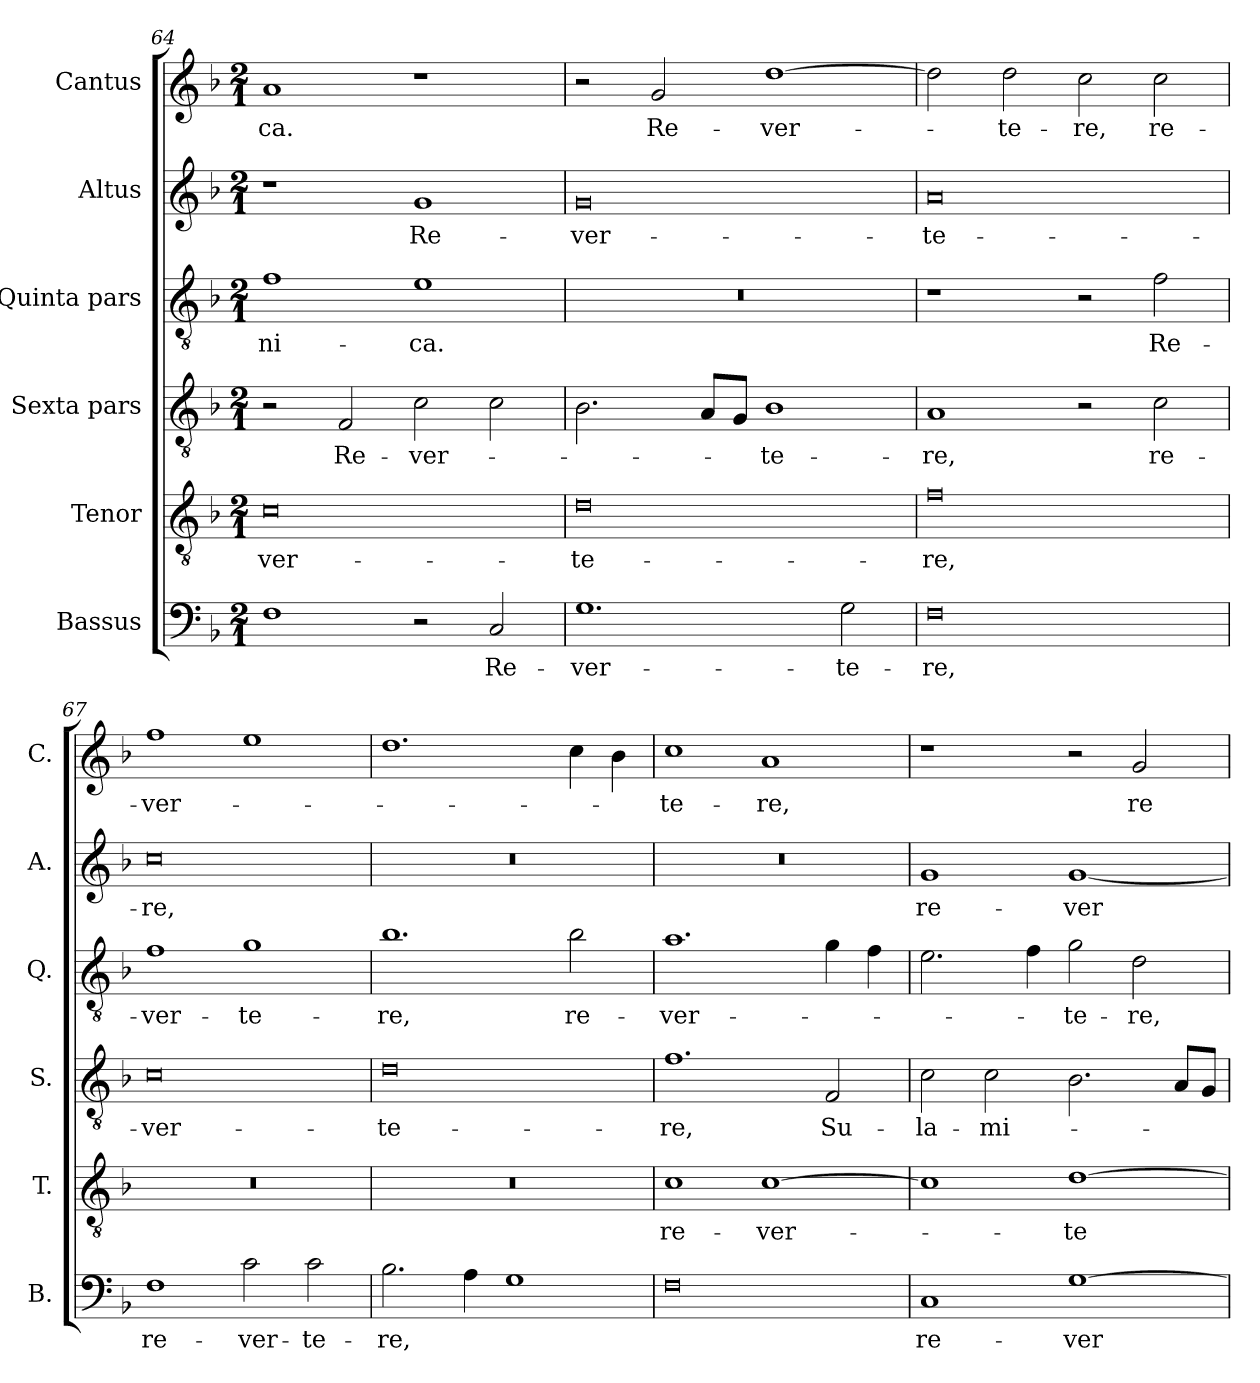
**kern	**text	**kern	**text	**kern	**text	**kern	**text	**kern	**text	**kern	**text
*part6	*part6	*part5	*part5	*part4	*part4	*part3	*part3	*part2	*part2	*part1	*part1
*staff6	*staff6	*staff5	*staff5	*staff4	*staff4	*staff3	*staff3	*staff2	*staff2	*staff1	*staff1
*I"Bassus	*	*I"Tenor	*	*I"Sexta pars	*	*I"Quinta pars	*	*I"Altus	*	*I"Cantus	*
*I'B.	*	*I'T.	*	*I'S.	*	*I'Q.	*	*I'A.	*	*I'C.	*
*clefF4	*	*clefGv2	*	*clefGv2	*	*clefGv2	*	*clefG2	*	*clefG2	*
*k[b-]	*	*k[b-]	*	*k[b-]	*	*k[b-]	*	*k[b-]	*	*k[b-]	*
*M2/1	*	*M2/1	*	*M2/1	*	*M2/1	*	*M2/1	*	*M2/1	*
=64	=64	=64	=64	=64	=64	=64	=64	=64	=64	=64	=64
!	!	!	!LO:LY:b	!	!	!	!LO:LY:b	!	!	!	!LO:LY:b
1F	.	0c	-ver-	2r	.	1f	-ni-	1r	.	1a	-ca.
!	!	!	!	!	!LO:LY:b	!	!	!	!	!	!
.	.	.	.	2F/	Re-	.	.	.	.	.	.
!	!	!	!	!	!LO:LY:b	!	!LO:LY:b	!	!LO:LY:b	!	!
2r	.	.	.	2c\	-ver-	1e	-ca.	1g	Re-	1r	.
!	!LO:LY:b	!	!	!	!	!	!	!	!	!	!
2C/	Re-	.	.	2c\	.	.	.	.	.	.	.
=65	=65	=65	=65	=65	=65	=65	=65	=65	=65	=65	=65
!	!LO:LY:b	!	!LO:LY:b	!	!	!	!	!	!LO:LY:b	!	!
1.G	-ver-	0d	-te-	2.B-\	.	0r	.	0g	-ver-	2r	.
!	!	!	!	!	!	!	!	!	!	!	!LO:LY:b
.	.	.	.	.	.	.	.	.	.	2g/	Re-
.	.	.	.	8A/L	.	.	.	.	.	.	.
.	.	.	.	8G/J	.	.	.	.	.	.	.
!	!	!	!	!	!LO:LY:b	!	!	!	!	!	!LO:LY:b
.	.	.	.	1B-	-te-	.	.	.	.	[1dd	-ver-
!	!LO:LY:b	!	!	!	!	!	!	!	!	!	!
2G\	-te-	.	.	.	.	.	.	.	.	.	.
=66	=66	=66	=66	=66	=66	=66	=66	=66	=66	=66	=66
!	!LO:LY:b	!	!LO:LY:b	!	!LO:LY:b	!	!	!	!LO:LY:b	!	!
0F	-re,	0f	-re,	1A	-re,	1r	.	0a	-te-	2dd\]	.
!	!	!	!	!	!	!	!	!	!	!	!LO:LY:b
.	.	.	.	.	.	.	.	.	.	2dd\	te-
!	!	!	!	!	!	!	!	!	!	!	!LO:LY:b
.	.	.	.	2r	.	2r	.	.	.	2cc\	-re,
!	!	!	!	!	!LO:LY:b	!	!LO:LY:b	!	!	!	!LO:LY:b
.	.	.	.	2c\	re-	2f\	Re-	.	.	2cc\	re-
=67	=67	=67	=67	=67	=67	=67	=67	=67	=67	=67	=67
!	!LO:LY:b	!	!	!	!LO:LY:b	!	!LO:LY:b	!	!LO:LY:b	!	!LO:LY:b
1F	re-	0r	.	0c	-ver-	1f	-ver-	0cc	-re,	1ff	-ver-
!	!LO:LY:b	!	!	!	!	!	!LO:LY:b	!	!	!	!
2c\	-ver-	.	.	.	.	1g	-te-	.	.	1ee	.
!	!LO:LY:b	!	!	!	!	!	!	!	!	!	!
2c\	-te-	.	.	.	.	.	.	.	.	.	.
!!LO:LB:g=z
=68	=68	=68	=68	=68	=68	=68	=68	=68	=68	=68	=68
!	!LO:LY:b	!	!	!	!LO:LY:b	!	!LO:LY:b	!	!	!	!
2.B-\	-re,	0r	.	0d	-te-	1.b-	-re,	0r	.	1.dd	.
4A\	.	.	.	.	.	.	.	.	.	.	.
1G	.	.	.	.	.	.	.	.	.	.	.
!	!	!	!	!	!	!	!LO:LY:b	!	!	!	!
.	.	.	.	.	.	2b-\	re-	.	.	4cc\	.
.	.	.	.	.	.	.	.	.	.	4b-\	.
=69	=69	=69	=69	=69	=69	=69	=69	=69	=69	=69	=69
!	!	!	!LO:LY:b	!	!LO:LY:b	!	!LO:LY:b	!	!	!	!LO:LY:b
0F	.	1c	re-	1.f	-re,	1.a	-ver-	0r	.	1cc	-te-
!	!	!	!LO:LY:b	!	!	!	!	!	!	!	!LO:LY:b
.	.	[1c	-ver-	.	.	.	.	.	.	1a	-re,
!	!	!	!	!	!LO:LY:b	!	!	!	!	!	!
.	.	.	.	2F/	Su-	4g\	.	.	.	.	.
.	.	.	.	.	.	4f\	.	.	.	.	.
=70	=70	=70	=70	=70	=70	=70	=70	=70	=70	=70	=70
!	!LO:LY:b	!	!	!	!LO:LY:b	!	!	!	!LO:LY:b	!	!
1C	re-	1c]	.	2c\	-la-	2.e\	.	1g	re-	1r	.
!	!	!	!	!	!LO:LY:b	!	!	!	!	!	!
.	.	.	.	2c\	-mi-	.	.	.	.	.	.
.	.	.	.	.	.	4f\	.	.	.	.	.
!	!LO:LY:b	!	!LO:LY:b	!	!	!	!LO:LY:b	!	!LO:LY:b	!	!
[1G	-ver-	[1d	-te-	2.B-\	.	2g\	-te-	[1g	-ver-	2r	.
!	!	!	!	!	!	!	!LO:LY:b	!	!	!	!LO:LY:b
.	.	.	.	.	.	2d\	-re,	.	.	2g/	re-
.	.	.	.	8A/L	.	.	.	.	.	.	.
.	.	.	.	8G/J	.	.	.	.	.	.	.
=	=	=	=	=	=	=	=	=	=	=	=
*-	*-	*-	*-	*-	*-	*-	*-	*-	*-	*-	*-
